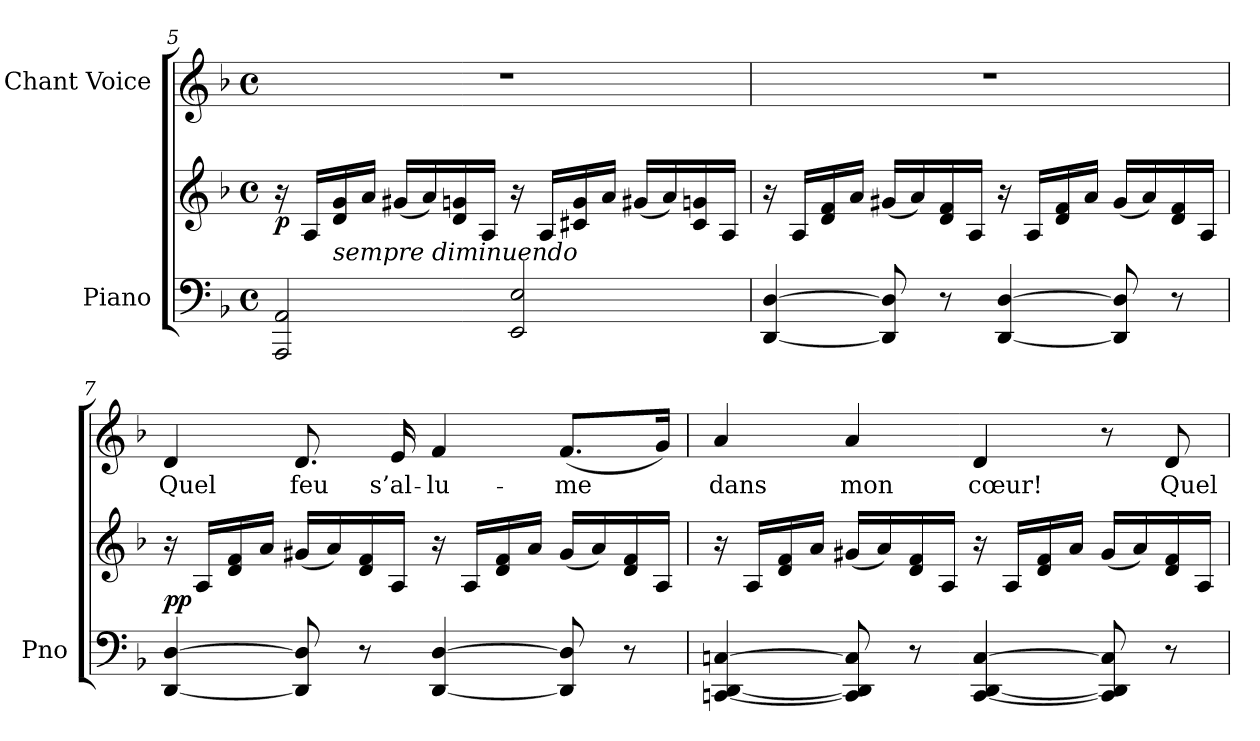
**kern	**kern	**dynam	**kern	**text	**dynam
*part2	*part2	*part2	*part1	*part1	*part1
*staff3	*staff2	*staff2/3	*staff1	*staff1	*staff1
*I"Piano	*	*	*I"Chant Voice	*	*
*I'Pno	*	*	*	*	*
!!LO:PB:g=z
*clefF4	*clefG2	*	*clefG2	*	*
*k[b-]	*k[b-]	*	*k[b-]	*	*
*M4/4	*M4/4	*	*M4/4	*	*
*met(c)	*met(c)	*	*met(c)	*	*
=5	=5	=5	=5	=5	=5
!	!	!LO:DY:b	!	!	!
2AAA/ 2AA/	16r	p	1r	.	.
.	16A/LL	.	.	.	.
!	!LO:TX:b:i:t=sempre diminuendo	!	!	!	!
.	16d/ 16g/	.	.	.	.
.	16a/JJ	.	.	.	.
.	(16g#X/LL	.	.	.	.
.	16a/)	.	.	.	.
.	16d/ 16gn/	.	.	.	.
.	16A/JJ	.	.	.	.
2EE/ 2E/	16r	.	.	.	.
.	16A/LL	.	.	.	.
.	16c#X/ 16g/	.	.	.	.
.	16a/JJ	.	.	.	.
.	(16g#X/LL	.	.	.	.
.	16a/)	.	.	.	.
.	16c#/ 16gn/	.	.	.	.
.	16A/JJ	.	.	.	.
!!LO:LB:g=z
=6	=6	=6	=6	=6	=6
[4DD/ [4D/	16r	.	1r	.	.
.	16A/LL	.	.	.	.
.	16d/ 16f/	.	.	.	.
.	16a/JJ	.	.	.	.
8DD/] 8D/]	(16g#X/LL	.	.	.	.
.	16a/)	.	.	.	.
8r	16d/ 16f/	.	.	.	.
.	16A/JJ	.	.	.	.
[4DD/ [4D/	16r	.	.	.	.
.	16A/LL	.	.	.	.
.	16d/ 16f/	.	.	.	.
.	16a/JJ	.	.	.	.
8DD/] 8D/]	(16g#/LL	.	.	.	.
.	16a/)	.	.	.	.
8r	16d/ 16f/	.	.	.	.
.	16A/JJ	.	.	.	.
!!LO:LB:g=z
=7	=7	=7	=7	=7	=7
!	!	!LO:DY:b	!	!LO:LY:b	!LO:DY:a
!	!	!	!	!	!LO:DY:n=1:a
[4DD/ [4D/	16r	pp	4d/	Quel	p other-dynamics
.	16A/LL	.	.	.	.
.	16d/ 16f/	.	.	.	.
.	16a/JJ	.	.	.	.
!	!	!	!	!LO:LY:b	!
8DD/] 8D/]	(16g#X/LL	.	8.d/	feu	.
.	16a/)	.	.	.	.
8r	16d/ 16f/	.	.	.	.
!	!	!	!	!LO:LY:b	!
.	16A/JJ	.	16e/	s’al-	.
!	!	!	!	!LO:LY:b	!
[4DD/ [4D/	16r	.	4f/	-lu-	.
.	16A/LL	.	.	.	.
.	16d/ 16f/	.	.	.	.
.	16a/JJ	.	.	.	.
!	!	!	!	!LO:LY:b	!
8DD/] 8D/]	(16g#/LL	.	(8.f/L	-me	.
.	16a/)	.	.	.	.
8r	16d/ 16f/	.	.	.	.
.	16A/JJ	.	16g/Jk)	.	.
!!LO:LB:g=z
=8	=8	=8	=8	=8	=8
!	!	!	!	!LO:LY:b	!
[4CCn/ [<4DD/ [4Cn/	16r	.	4a/	dans	.
.	16A/LL	.	.	.	.
.	16d/ 16f/	.	.	.	.
.	16a/JJ	.	.	.	.
!	!	!	!	!LO:LY:b	!
8CC/] 8DD/] 8C/]	(16g#X/LL	.	4a/	mon	.
.	16a/)	.	.	.	.
8r	16d/ 16f/	.	.	.	.
.	16A/JJ	.	.	.	.
!	!	!	!	!LO:LY:b	!
[4CC/ [<4DD/ [4C/	16r	.	4d/	cœur!	.
.	16A/LL	.	.	.	.
.	16d/ 16f/	.	.	.	.
.	16a/JJ	.	.	.	.
8CC/] 8DD/] 8C/]	(16g#/LL	.	8r	.	.
.	16a/)	.	.	.	.
!	!	!	!	!LO:LY:b	!
8r	16d/ 16f/	.	8d/	Quel	.
.	16A/JJ	.	.	.	.
=	=	=	=	=	=
*-	*-	*-	*-	*-	*-
